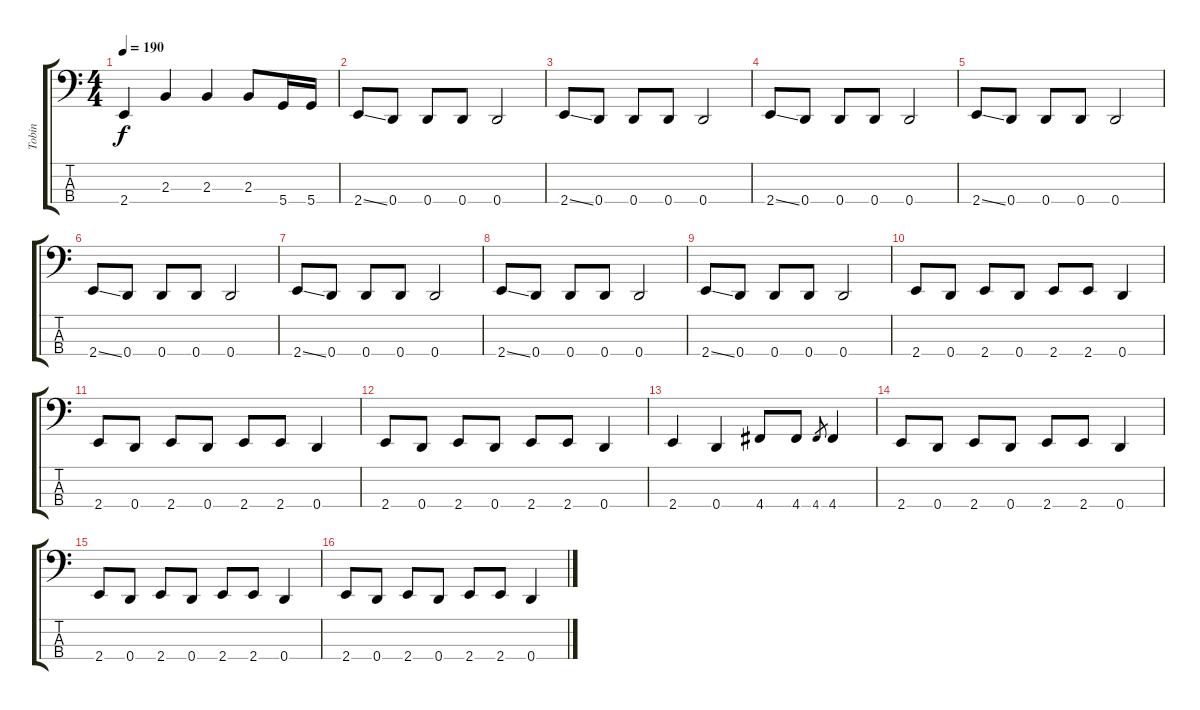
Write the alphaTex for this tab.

\track ("Tobin" "Tobin") {instrument electricbassfinger}
\staff {score tabs}
\tuning (G2 D2 A1 D1) {hide}
\ts (4 4)
\tempo 190
\clef f4
\ks c
2.4.4{dy f} 2.3.4 2.3.4 2.3.8 5.4.16 5.4.16 |
2.4{ss}.8 0.4.8 0.4.8 0.4.8 0.4.2 |
2.4{ss}.8 0.4.8 0.4.8 0.4.8 0.4.2 |
2.4{ss}.8 0.4.8 0.4.8 0.4.8 0.4.2 |
2.4{ss}.8 0.4.8 0.4.8 0.4.8 0.4.2 |
2.4{ss}.8 0.4.8 0.4.8 0.4.8 0.4.2 |
2.4{ss}.8 0.4.8 0.4.8 0.4.8 0.4.2 |
2.4{ss}.8 0.4.8 0.4.8 0.4.8 0.4.2 |
2.4{ss}.8 0.4.8 0.4.8 0.4.8 0.4.2 |
2.4.8 0.4.8 2.4.8 0.4.8 2.4.8 2.4.8 0.4.4 |
2.4.8 0.4.8 2.4.8 0.4.8 2.4.8 2.4.8 0.4.4 |
2.4.8 0.4.8 2.4.8 0.4.8 2.4.8 2.4.8 0.4.4 |
2.4.4 0.4.4 4.4.8 4.4.8 4.4.8{gr} 4.4.4 |
2.4.8 0.4.8 2.4.8 0.4.8 2.4.8 2.4.8 0.4.4 |
2.4.8 0.4.8 2.4.8 0.4.8 2.4.8 2.4.8 0.4.4 |
2.4.8 0.4.8 2.4.8 0.4.8 2.4.8 2.4.8 0.4.4
